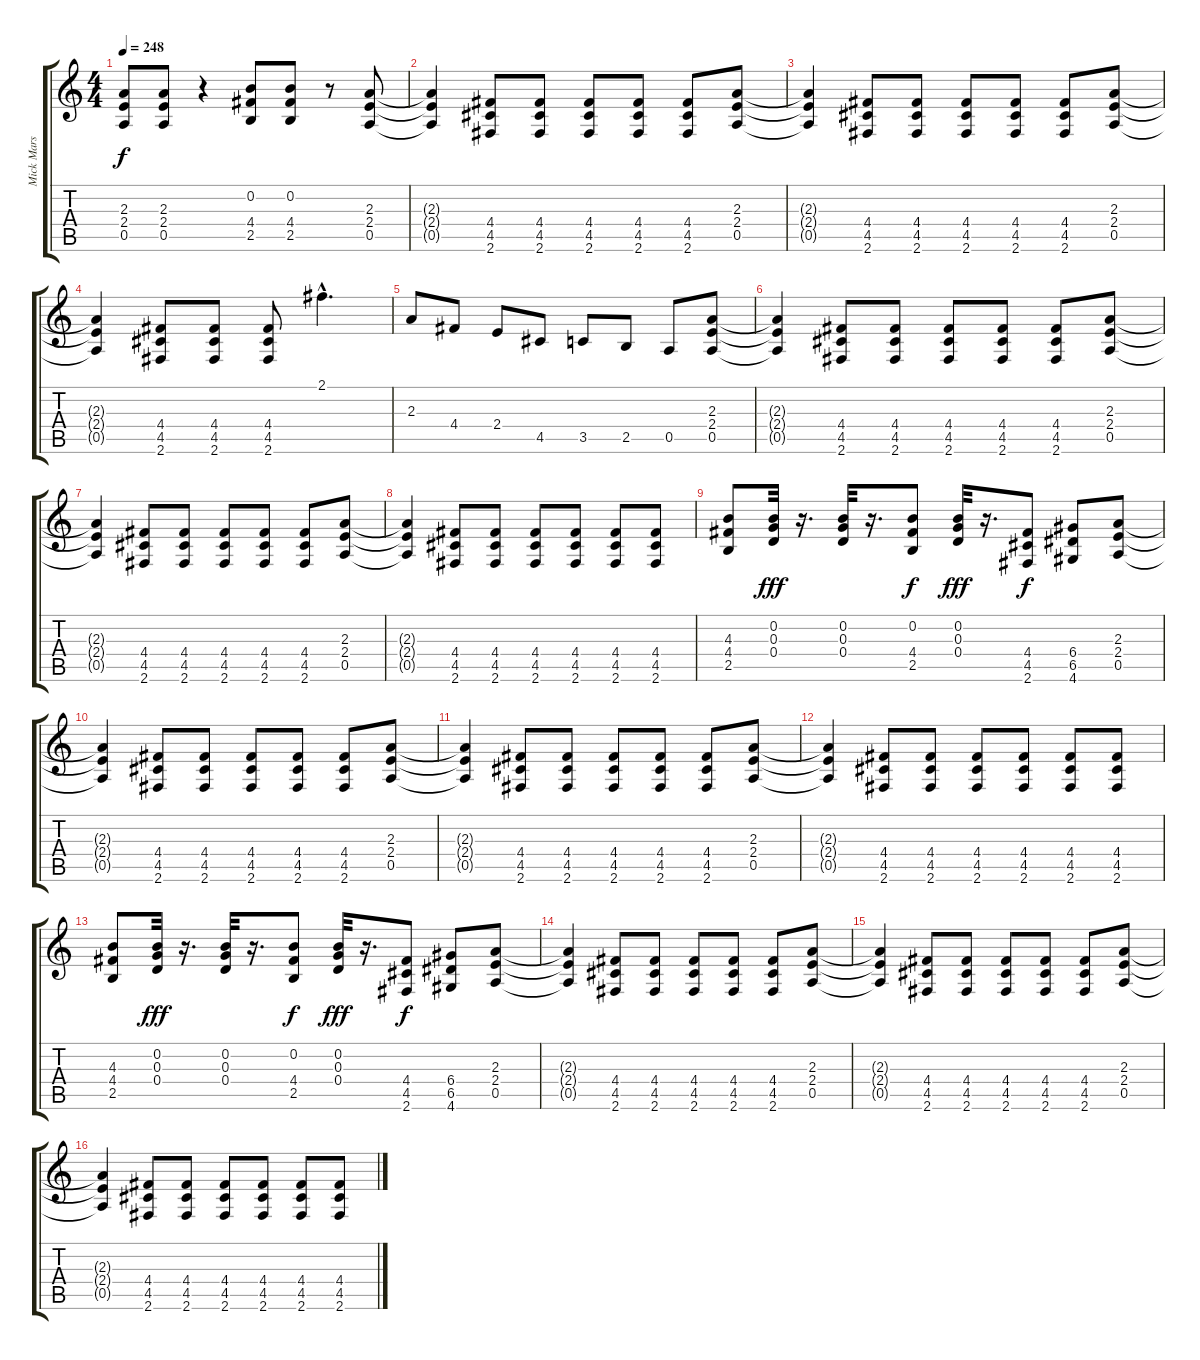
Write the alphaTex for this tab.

\track ("Mick Mars" "Mick Mars") {instrument distortionguitar}
\staff {score tabs}
\tuning (E4 B3 G3 D3 A2 E2) {hide}
\ts (4 4)
\tempo 248
\clef g2
\ks c
(2.3 2.4 0.5).8{dy f} (2.3 2.4 0.5).8 r.4 (0.2 4.4 2.5).8 (0.2 4.4 2.5).8 r.8 (2.3 2.4 0.5).8 |
(2.3{t} 2.4{t} 0.5{t}).4 (4.4 4.5 2.6).8 (4.4 4.5 2.6).8 (4.4 4.5 2.6).8 (4.4 4.5 2.6).8 (4.4 4.5 2.6).8 (2.3 2.4 0.5).8 |
(2.3{t} 2.4{t} 0.5{t}).4 (4.4 4.5 2.6).8 (4.4 4.5 2.6).8 (4.4 4.5 2.6).8 (4.4 4.5 2.6).8 (4.4 4.5 2.6).8 (2.3 2.4 0.5).8 |
(2.3{t} 2.4{t} 0.5{t}).4 (4.4 4.5 2.6).8 (4.4 4.5 2.6).8 (4.4 4.5 2.6).8 2.1{hac}.4{d} |
2.3.8 4.4.8 2.4.8 4.5.8 3.5.8 2.5.8 0.5.8 (2.3 2.4 0.5).8 |
(2.3{t} 2.4{t} 0.5{t}).4 (4.4 4.5 2.6).8 (4.4 4.5 2.6).8 (4.4 4.5 2.6).8 (4.4 4.5 2.6).8 (4.4 4.5 2.6).8 (2.3 2.4 0.5).8 |
(2.3{t} 2.4{t} 0.5{t}).4 (4.4 4.5 2.6).8 (4.4 4.5 2.6).8 (4.4 4.5 2.6).8 (4.4 4.5 2.6).8 (4.4 4.5 2.6).8 (2.3 2.4 0.5).8 |
(2.3{t} 2.4{t} 0.5{t}).4 (4.4 4.5 2.6).8 (4.4 4.5 2.6).8 (4.4 4.5 2.6).8 (4.4 4.5 2.6).8 (4.4 4.5 2.6).8 (4.4 4.5 2.6).8 |
(4.3 4.4 2.5).8 (0.2 0.3 0.4).32{dy fff} r.16{d} (0.2 0.3 0.4).32 r.16{d} (0.2 4.4 2.5).8{dy f} (0.2 0.3 0.4).32{dy fff} r.16{d} (4.4 4.5 2.6).8{dy f} (6.4 6.5 4.6).8 (2.3 2.4 0.5).8 |
(2.3{t} 2.4{t} 0.5{t}).4 (4.4 4.5 2.6).8 (4.4 4.5 2.6).8 (4.4 4.5 2.6).8 (4.4 4.5 2.6).8 (4.4 4.5 2.6).8 (2.3 2.4 0.5).8 |
(2.3{t} 2.4{t} 0.5{t}).4 (4.4 4.5 2.6).8 (4.4 4.5 2.6).8 (4.4 4.5 2.6).8 (4.4 4.5 2.6).8 (4.4 4.5 2.6).8 (2.3 2.4 0.5).8 |
(2.3{t} 2.4{t} 0.5{t}).4 (4.4 4.5 2.6).8 (4.4 4.5 2.6).8 (4.4 4.5 2.6).8 (4.4 4.5 2.6).8 (4.4 4.5 2.6).8 (4.4 4.5 2.6).8 |
(4.3 4.4 2.5).8 (0.2 0.3 0.4).32{dy fff} r.16{d} (0.2 0.3 0.4).32 r.16{d} (0.2 4.4 2.5).8{dy f} (0.2 0.3 0.4).32{dy fff} r.16{d} (4.4 4.5 2.6).8{dy f} (6.4 6.5 4.6).8 (2.3 2.4 0.5).8 |
(2.3{t} 2.4{t} 0.5{t}).4 (4.4 4.5 2.6).8 (4.4 4.5 2.6).8 (4.4 4.5 2.6).8 (4.4 4.5 2.6).8 (4.4 4.5 2.6).8 (2.3 2.4 0.5).8 |
(2.3{t} 2.4{t} 0.5{t}).4 (4.4 4.5 2.6).8 (4.4 4.5 2.6).8 (4.4 4.5 2.6).8 (4.4 4.5 2.6).8 (4.4 4.5 2.6).8 (2.3 2.4 0.5).8 |
(2.3{t} 2.4{t} 0.5{t}).4 (4.4 4.5 2.6).8 (4.4 4.5 2.6).8 (4.4 4.5 2.6).8 (4.4 4.5 2.6).8 (4.4 4.5 2.6).8 (4.4 4.5 2.6).8
